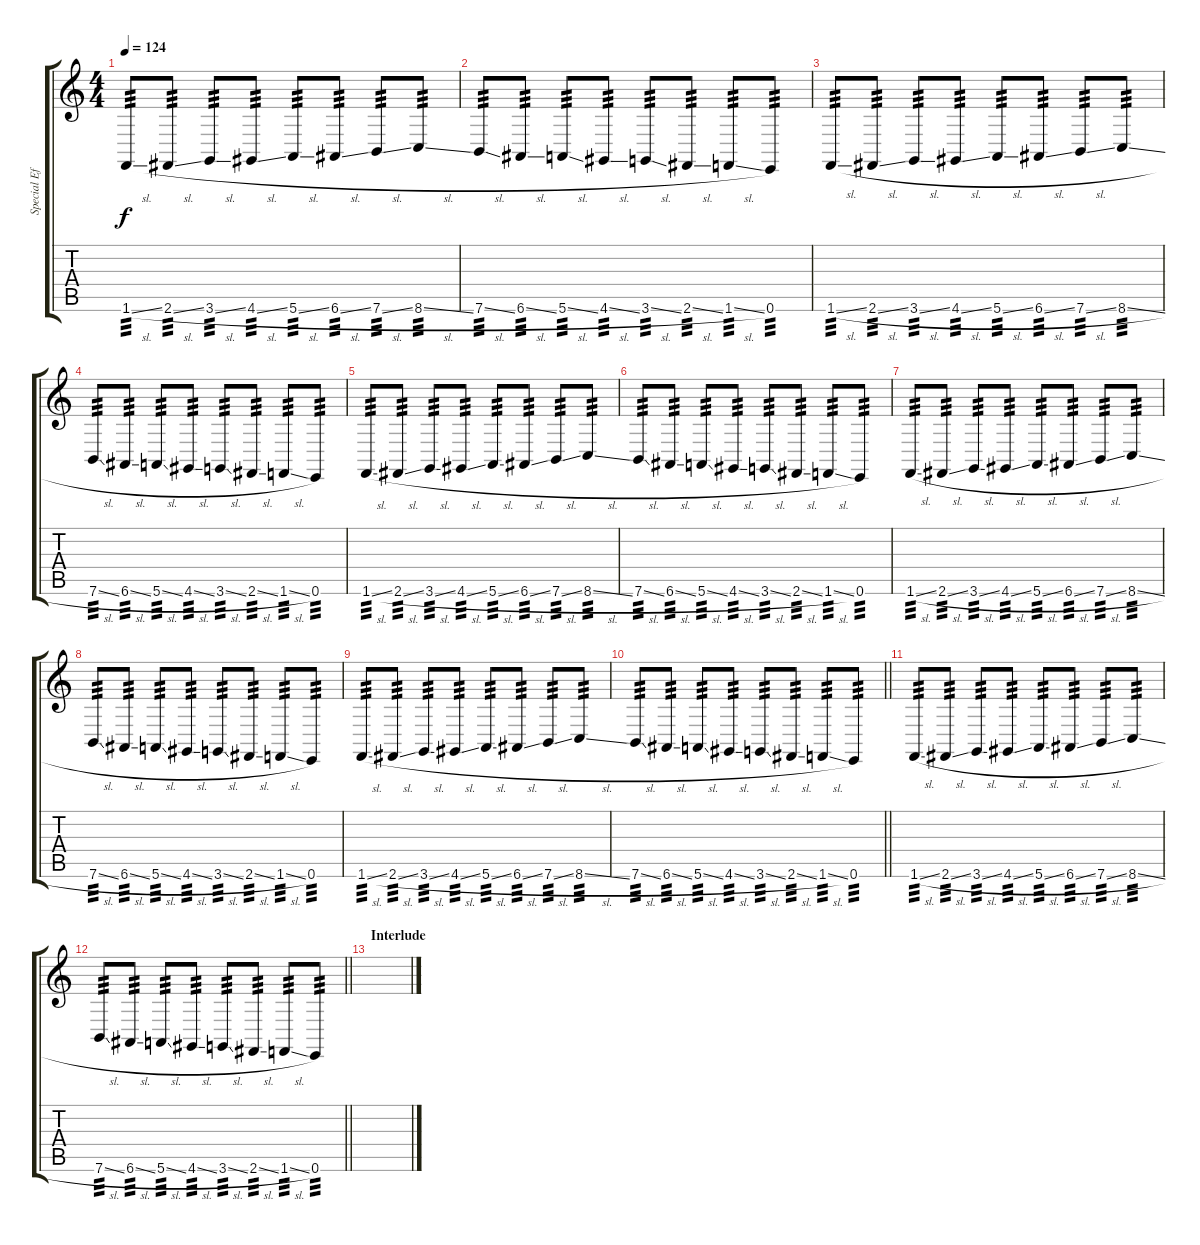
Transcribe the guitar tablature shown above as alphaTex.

\track ("Special Effects" "Special Ef") {instrument celesta}
\staff {score tabs}
\tuning (E4 B3 G3 D3 A2 E2) {hide}
\ts (4 4)
\tempo 124
\clef g2
\ks c
1.6{sl}.8{tp 3 dy f} 2.6{sl}.8{tp 3} 3.6{sl}.8{tp 3} 4.6{sl}.8{tp 3} 5.6{sl}.8{tp 3} 6.6{sl}.8{tp 3} 7.6{sl}.8{tp 3} 8.6{sl}.8{tp 3} |
7.6{sl}.8{tp 3} 6.6{sl}.8{tp 3} 5.6{sl}.8{tp 3} 4.6{sl}.8{tp 3} 3.6{sl}.8{tp 3} 2.6{sl}.8{tp 3} 1.6{sl}.8{tp 3} 0.6.8{tp 3} |
1.6{sl}.8{tp 3} 2.6{sl}.8{tp 3} 3.6{sl}.8{tp 3} 4.6{sl}.8{tp 3} 5.6{sl}.8{tp 3} 6.6{sl}.8{tp 3} 7.6{sl}.8{tp 3} 8.6{sl}.8{tp 3} |
7.6{sl}.8{tp 3} 6.6{sl}.8{tp 3} 5.6{sl}.8{tp 3} 4.6{sl}.8{tp 3} 3.6{sl}.8{tp 3} 2.6{sl}.8{tp 3} 1.6{sl}.8{tp 3} 0.6.8{tp 3} |
1.6{sl}.8{tp 3} 2.6{sl}.8{tp 3} 3.6{sl}.8{tp 3} 4.6{sl}.8{tp 3} 5.6{sl}.8{tp 3} 6.6{sl}.8{tp 3} 7.6{sl}.8{tp 3} 8.6{sl}.8{tp 3} |
7.6{sl}.8{tp 3} 6.6{sl}.8{tp 3} 5.6{sl}.8{tp 3} 4.6{sl}.8{tp 3} 3.6{sl}.8{tp 3} 2.6{sl}.8{tp 3} 1.6{sl}.8{tp 3} 0.6.8{tp 3} |
1.6{sl}.8{tp 3} 2.6{sl}.8{tp 3} 3.6{sl}.8{tp 3} 4.6{sl}.8{tp 3} 5.6{sl}.8{tp 3} 6.6{sl}.8{tp 3} 7.6{sl}.8{tp 3} 8.6{sl}.8{tp 3} |
7.6{sl}.8{tp 3} 6.6{sl}.8{tp 3} 5.6{sl}.8{tp 3} 4.6{sl}.8{tp 3} 3.6{sl}.8{tp 3} 2.6{sl}.8{tp 3} 1.6{sl}.8{tp 3} 0.6.8{tp 3} |
1.6{sl}.8{tp 3} 2.6{sl}.8{tp 3} 3.6{sl}.8{tp 3} 4.6{sl}.8{tp 3} 5.6{sl}.8{tp 3} 6.6{sl}.8{tp 3} 7.6{sl}.8{tp 3} 8.6{sl}.8{tp 3} |
\barLineRight lightlight
7.6{sl}.8{tp 3} 6.6{sl}.8{tp 3} 5.6{sl}.8{tp 3} 4.6{sl}.8{tp 3} 3.6{sl}.8{tp 3} 2.6{sl}.8{tp 3} 1.6{sl}.8{tp 3} 0.6.8{tp 3} |
1.6{sl}.8{tp 3} 2.6{sl}.8{tp 3} 3.6{sl}.8{tp 3} 4.6{sl}.8{tp 3} 5.6{sl}.8{tp 3} 6.6{sl}.8{tp 3} 7.6{sl}.8{tp 3} 8.6{sl}.8{tp 3} |
\barLineRight lightlight
7.6{sl}.8{tp 3} 6.6{sl}.8{tp 3} 5.6{sl}.8{tp 3} 4.6{sl}.8{tp 3} 3.6{sl}.8{tp 3} 2.6{sl}.8{tp 3} 1.6{sl}.8{tp 3} 0.6.8{tp 3} |
\section ("" "Interlude")
